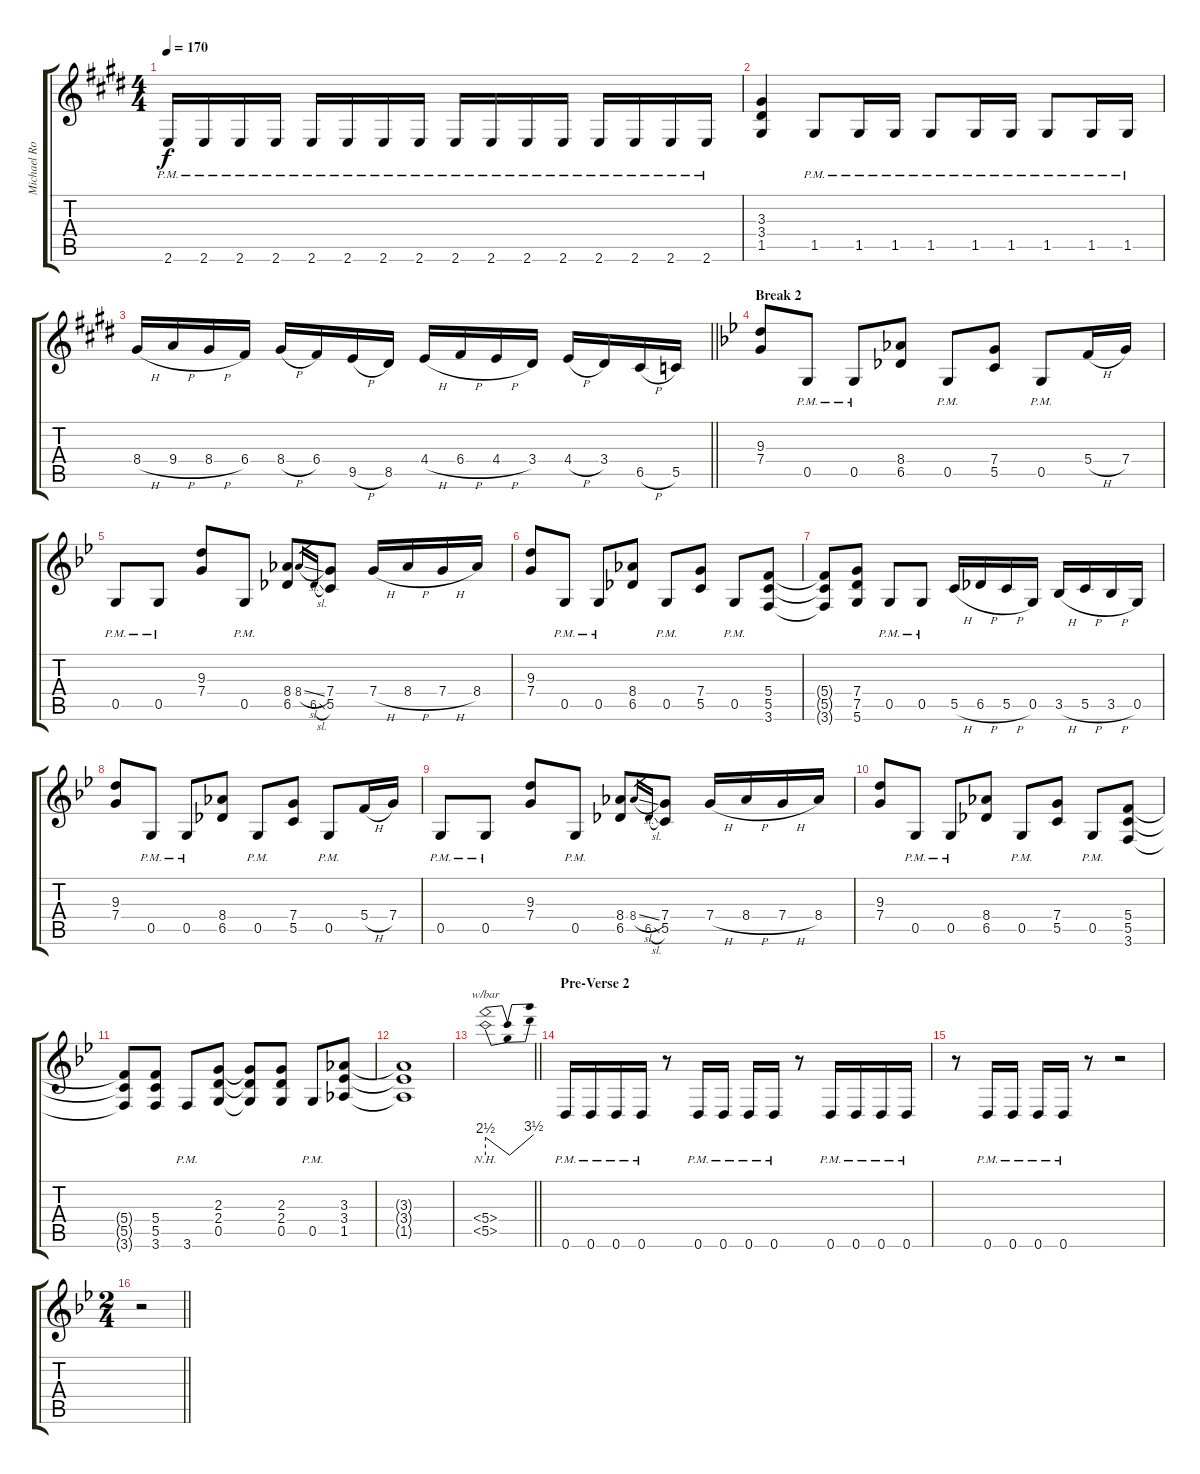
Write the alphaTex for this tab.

\track ("Michael Romeo Gtr. L" "Michael Ro") {instrument distortionguitar}
\staff {score tabs}
\tuning (D4 A3 F3 C3 G2 D2) {hide}
\ts (4 4)
\tempo 170
\clef g2
\ks c#minor
2.6{pm}.16{dy f} 2.6{pm}.16 2.6{pm}.16 2.6{pm}.16 2.6{pm}.16 2.6{pm}.16 2.6{pm}.16 2.6{pm}.16 2.6{pm}.16 2.6{pm}.16 2.6{pm}.16 2.6{pm}.16 2.6{pm}.16 2.6{pm}.16 2.6{pm}.16 2.6{pm}.16 |
(3.3 3.4 1.5).4 1.5{pm}.8 1.5{pm}.16 1.5{pm}.16 1.5{pm}.8 1.5{pm}.16 1.5{pm}.16 1.5{pm}.8 1.5{pm}.16 1.5{pm}.16 |
\barLineRight lightlight
8.4{h}.16 9.4{h}.16 8.4{h}.16 6.4.16 8.4{h}.16 6.4.16 9.5{h}.16 8.5.16 4.4{h}.16 6.4{h}.16 4.4{h}.16 3.4.16 4.4{h}.16 3.4.16 6.5{h}.16 5.5.16 |
\section ("" "Break 2")
\ks gminor
(9.3 7.4).8 0.5{pm}.8 0.5{pm}.8 (8.4 6.5).8 0.5{pm}.8 (7.4 5.5).8 0.5{pm}.8 5.4{h}.16 7.4.16 |
0.5{pm}.8 0.5{pm}.8 (9.3 7.4).8 0.5{pm}.8 (8.4 6.5).8 8.4{sl}.16{gr} 6.5{sl}.16{gr} (7.4 5.5).8 7.4{h}.16 8.4{h}.16 7.4{h}.16 8.4.16 |
(9.3 7.4).8 0.5{pm}.8 0.5{pm}.8 (8.4 6.5).8 0.5{pm}.8 (7.4 5.5).8 0.5{pm}.8 (5.4 5.5 3.6).8 |
(5.4{t} 5.5{t} 3.6{t}).8 (7.4 7.5 5.6).8 0.5{pm}.8 0.5{pm}.8 5.5{h}.16 6.5{h}.16 5.5{h}.16 0.5.16 3.5{h}.16 5.5{h}.16 3.5{h}.16 0.5.16 |
(9.3 7.4).8 0.5{pm}.8 0.5{pm}.8 (8.4 6.5).8 0.5{pm}.8 (7.4 5.5).8 0.5{pm}.8 5.4{h}.16 7.4.16 |
0.5{pm}.8 0.5{pm}.8 (9.3 7.4).8 0.5{pm}.8 (8.4 6.5).8 8.4{sl}.16{gr} 6.5{sl}.16{gr} (7.4 5.5).8 7.4{h}.16 8.4{h}.16 7.4{h}.16 8.4.16 |
(9.3 7.4).8 0.5{pm}.8 0.5{pm}.8 (8.4 6.5).8 0.5{pm}.8 (7.4 5.5).8 0.5{pm}.8 (5.4 5.5 3.6).8 |
(5.4{t} 5.5{t} 3.6{t}).8 (5.4 5.5 3.6).8 3.6{pm}.8 (2.3 2.4 0.5).8 (2.3{t} 2.4{t} 0.5{t}).8 (2.3 2.4 0.5).8 0.5{pm}.8 (3.3 3.4 1.5).8 |
(3.3{t} 3.4{t} 1.5{t}).1 |
\barLineRight lightlight
(5.4{nh} 5.5{nh}).1{tbe (dip default 0 10 5 0 60 14)} |
\section ("" "Pre-Verse 2")
0.6{pm}.16 0.6{pm}.16 0.6{pm}.16 0.6{pm}.16 r.8 0.6{pm}.16 0.6{pm}.16 0.6{pm}.16 0.6{pm}.16 r.8 0.6{pm}.16 0.6{pm}.16 0.6{pm}.16 0.6{pm}.16 |
r.8 0.6{pm}.16 0.6{pm}.16 0.6{pm}.16 0.6{pm}.16 r.8 r.2 |
\ts (2 4)
\barLineRight lightlight
r.2
